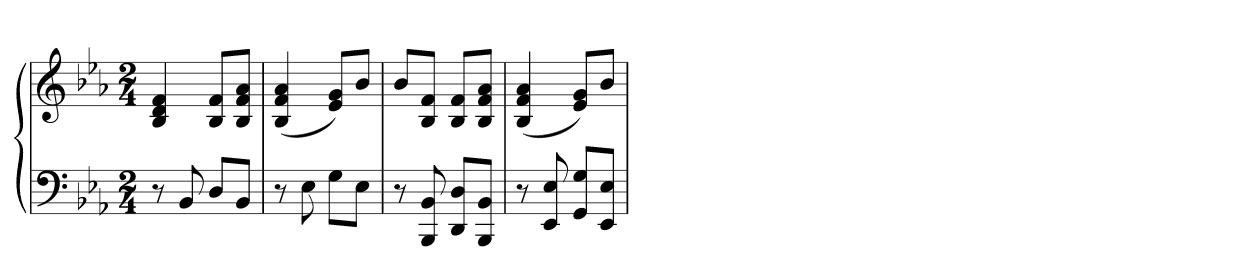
**kern	**kern
*part1	*part1
*staff2	*staff1
*clefF4	*clefG2
*k[b-e-a-]	*k[b-e-a-]
*M2/4	*M2/4
=	=
8r	4B- 4d 4f
8BB-	.
8DL	8B- 8fL
8BB-J	8B- 8f 8a-J
=	=
8r	(4B- 4f 4a-
8E-	.
8GL	8e- 8gL)
8E-J	8b-J
=	=
8r	8b-L
8BBB- 8BB-	8B- 8fJ
8DD 8DL	8B- 8fL
8BBB- 8BB-J	8B- 8f 8a-J
=	=
8r	(4B- 4f 4a-
8EE- 8E-	.
8GG 8GL	8e- 8gL)
8EE- 8E-J	8b-J
=	=
*-	*-
